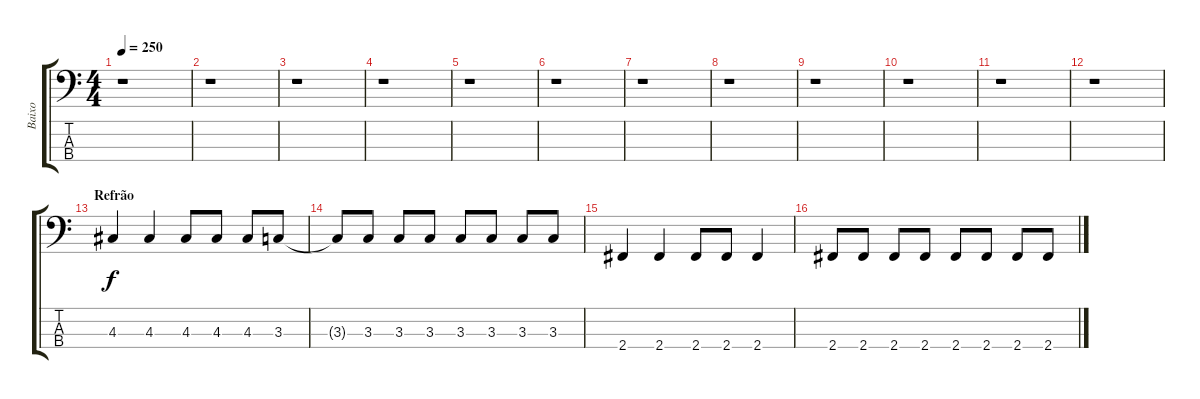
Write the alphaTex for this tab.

\track ("Baixo" "Baixo") {instrument electricbassfinger}
\staff {score tabs}
\tuning (G2 D2 A1 E1) {hide}
\ts (4 4)
\tempo 250
\clef f4
\ks c
r.1{dy f} |
r.1 |
r.1 |
r.1 |
r.1 |
r.1 |
r.1 |
r.1 |
r.1 |
r.1 |
r.1 |
r.1 |
\section ("" "Refrão")
4.3.4 4.3.4 4.3.8 4.3.8 4.3.8 3.3.8 |
3.3{t}.8 3.3.8 3.3.8 3.3.8 3.3.8 3.3.8 3.3.8 3.3.8 |
2.4.4 2.4.4 2.4.8 2.4.8 2.4.4 |
2.4.8 2.4.8 2.4.8 2.4.8 2.4.8 2.4.8 2.4.8 2.4.8
